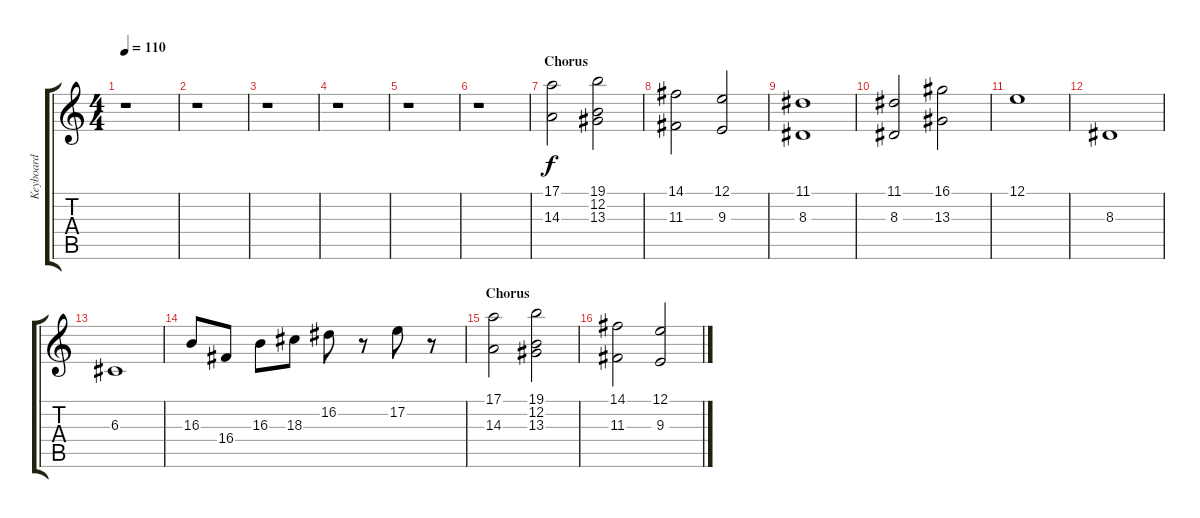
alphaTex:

\track ("Keyboard" "Keyboard") {instrument stringensemble2}
\staff {score tabs}
\tuning (E4 B3 G3 D3 A2 E2) {hide}
\ts (4 4)
\tempo 110
\clef g2
\ks c
r.1{dy f} |
r.1 |
r.1 |
r.1 |
r.1 |
r.1 |
\section ("" "Chorus")
(17.1 14.3).2 (19.1 12.2 13.3).2 |
(14.1 11.3).2 (12.1 9.3).2 |
(11.1 8.3).1 |
(11.1 8.3).2 (16.1 13.3).2 |
12.1.1 |
8.3.1 |
6.3.1 |
16.3.8 16.4.8 16.3.8 18.3.8 16.2.8 r.8 17.2.8 r.8 |
\section ("" "Chorus")
(17.1 14.3).2 (19.1 12.2 13.3).2 |
(14.1 11.3).2 (12.1 9.3).2
